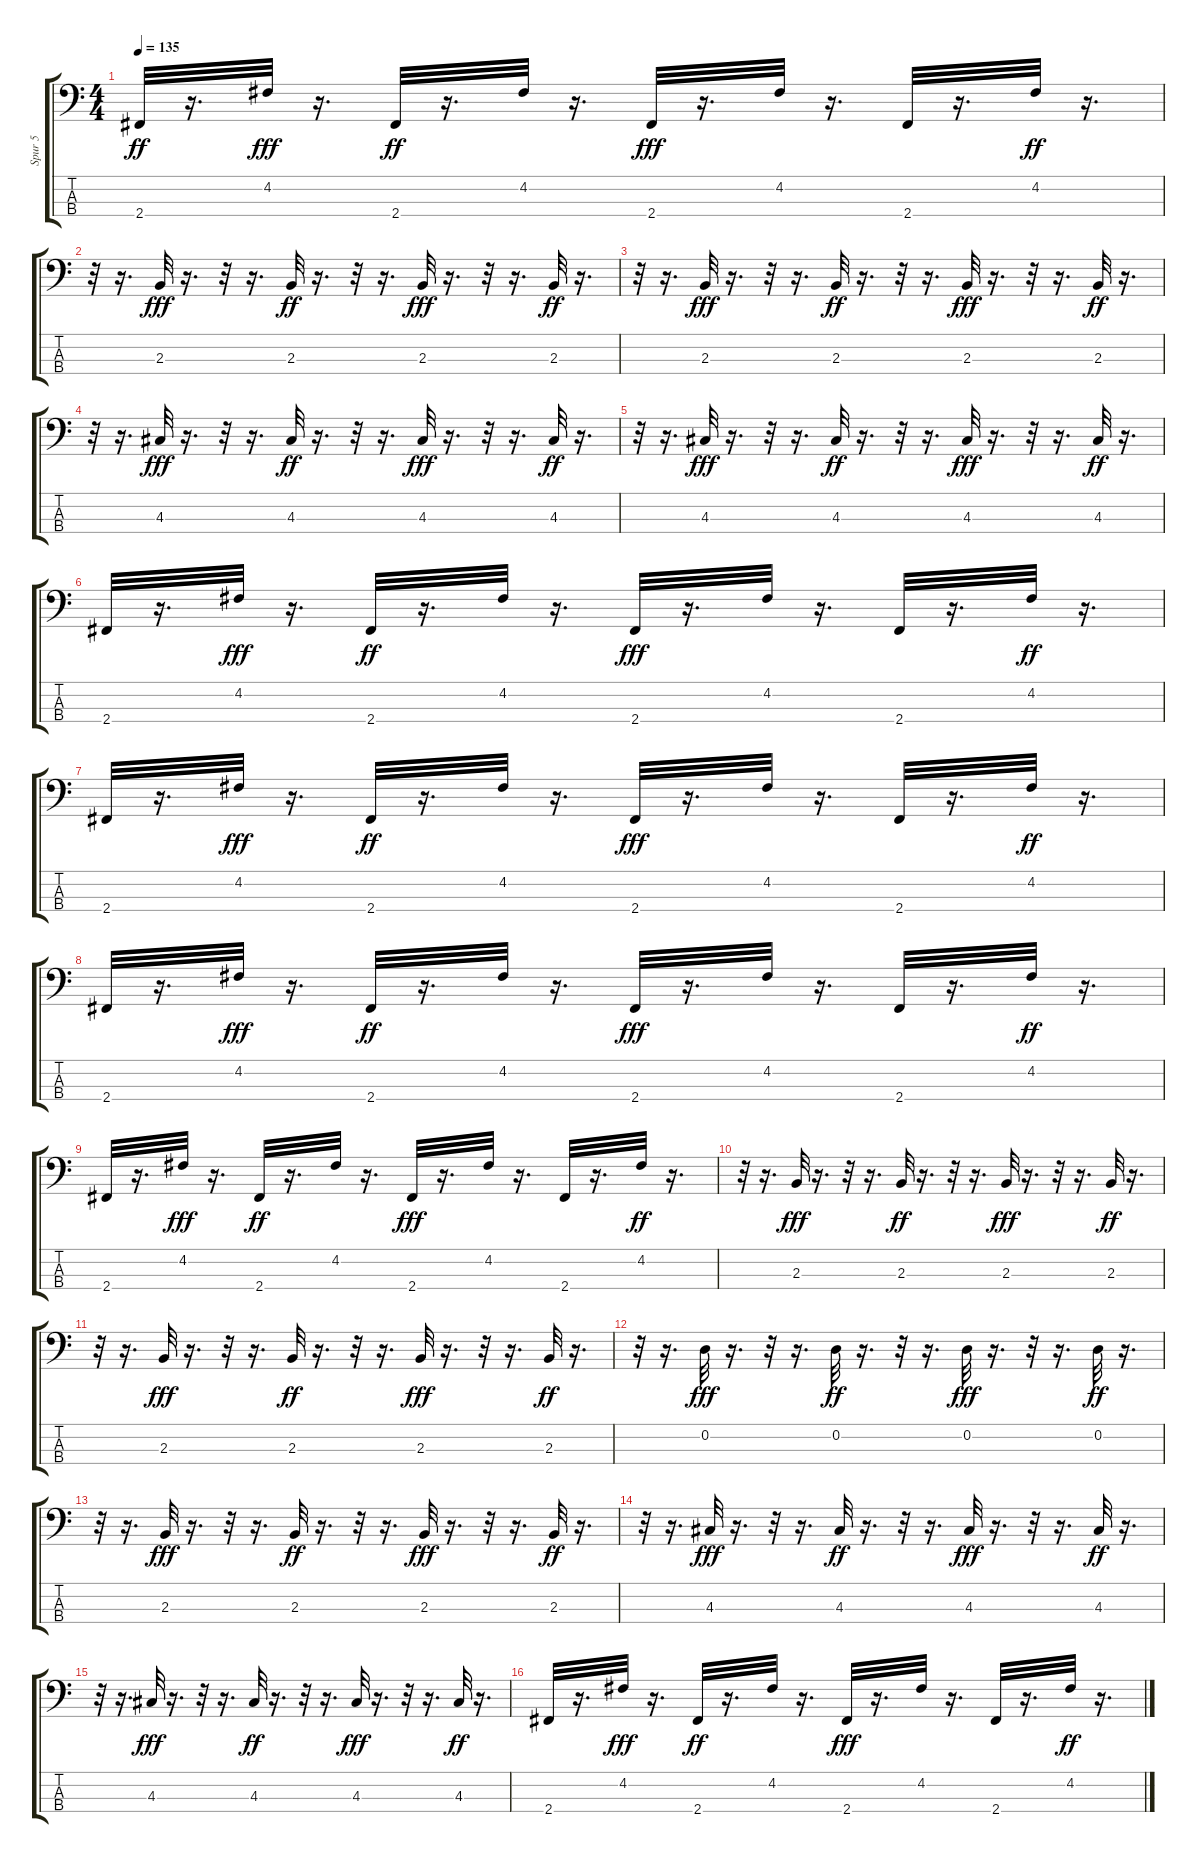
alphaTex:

\track ("Spur 5" "Spur 5") {instrument electricbasspick}
\staff {score tabs}
\tuning (G2 D2 A1 E1) {hide}
\ts (4 4)
\tempo 135
\clef f4
\ks c
2.4.32{dy ff} r.16{d} 4.2.32{dy fff} r.16{d} 2.4.32{dy ff} r.16{d} 4.2.32 r.16{d} 2.4.32{dy fff} r.16{d} 4.2.32 r.16{d} 2.4.32 r.16{d} 4.2.32{dy ff} r.16{d} |
r.32 r.16{d} 2.3.32{dy fff} r.16{d} r.32 r.16{d} 2.3.32{dy ff} r.16{d} r.32 r.16{d} 2.3.32{dy fff} r.16{d} r.32 r.16{d} 2.3.32{dy ff} r.16{d} |
r.32 r.16{d} 2.3.32{dy fff} r.16{d} r.32 r.16{d} 2.3.32{dy ff} r.16{d} r.32 r.16{d} 2.3.32{dy fff} r.16{d} r.32 r.16{d} 2.3.32{dy ff} r.16{d} |
r.32 r.16{d} 4.3.32{dy fff} r.16{d} r.32 r.16{d} 4.3.32{dy ff} r.16{d} r.32 r.16{d} 4.3.32{dy fff} r.16{d} r.32 r.16{d} 4.3.32{dy ff} r.16{d} |
r.32 r.16{d} 4.3.32{dy fff} r.16{d} r.32 r.16{d} 4.3.32{dy ff} r.16{d} r.32 r.16{d} 4.3.32{dy fff} r.16{d} r.32 r.16{d} 4.3.32{dy ff} r.16{d} |
2.4.32 r.16{d} 4.2.32{dy fff} r.16{d} 2.4.32{dy ff} r.16{d} 4.2.32 r.16{d} 2.4.32{dy fff} r.16{d} 4.2.32 r.16{d} 2.4.32 r.16{d} 4.2.32{dy ff} r.16{d} |
2.4.32 r.16{d} 4.2.32{dy fff} r.16{d} 2.4.32{dy ff} r.16{d} 4.2.32 r.16{d} 2.4.32{dy fff} r.16{d} 4.2.32 r.16{d} 2.4.32 r.16{d} 4.2.32{dy ff} r.16{d} |
2.4.32 r.16{d} 4.2.32{dy fff} r.16{d} 2.4.32{dy ff} r.16{d} 4.2.32 r.16{d} 2.4.32{dy fff} r.16{d} 4.2.32 r.16{d} 2.4.32 r.16{d} 4.2.32{dy ff} r.16{d} |
2.4.32 r.16{d} 4.2.32{dy fff} r.16{d} 2.4.32{dy ff} r.16{d} 4.2.32 r.16{d} 2.4.32{dy fff} r.16{d} 4.2.32 r.16{d} 2.4.32 r.16{d} 4.2.32{dy ff} r.16{d} |
r.32 r.16{d} 2.3.32{dy fff} r.16{d} r.32 r.16{d} 2.3.32{dy ff} r.16{d} r.32 r.16{d} 2.3.32{dy fff} r.16{d} r.32 r.16{d} 2.3.32{dy ff} r.16{d} |
r.32 r.16{d} 2.3.32{dy fff} r.16{d} r.32 r.16{d} 2.3.32{dy ff} r.16{d} r.32 r.16{d} 2.3.32{dy fff} r.16{d} r.32 r.16{d} 2.3.32{dy ff} r.16{d} |
r.32 r.16{d} 0.2.32{dy fff} r.16{d} r.32 r.16{d} 0.2.32{dy ff} r.16{d} r.32 r.16{d} 0.2.32{dy fff} r.16{d} r.32 r.16{d} 0.2.32{dy ff} r.16{d} |
r.32 r.16{d} 2.3.32{dy fff} r.16{d} r.32 r.16{d} 2.3.32{dy ff} r.16{d} r.32 r.16{d} 2.3.32{dy fff} r.16{d} r.32 r.16{d} 2.3.32{dy ff} r.16{d} |
r.32 r.16{d} 4.3.32{dy fff} r.16{d} r.32 r.16{d} 4.3.32{dy ff} r.16{d} r.32 r.16{d} 4.3.32{dy fff} r.16{d} r.32 r.16{d} 4.3.32{dy ff} r.16{d} |
r.32 r.16{d} 4.3.32{dy fff} r.16{d} r.32 r.16{d} 4.3.32{dy ff} r.16{d} r.32 r.16{d} 4.3.32{dy fff} r.16{d} r.32 r.16{d} 4.3.32{dy ff} r.16{d} |
2.4.32 r.16{d} 4.2.32{dy fff} r.16{d} 2.4.32{dy ff} r.16{d} 4.2.32 r.16{d} 2.4.32{dy fff} r.16{d} 4.2.32 r.16{d} 2.4.32 r.16{d} 4.2.32{dy ff} r.16{d}
